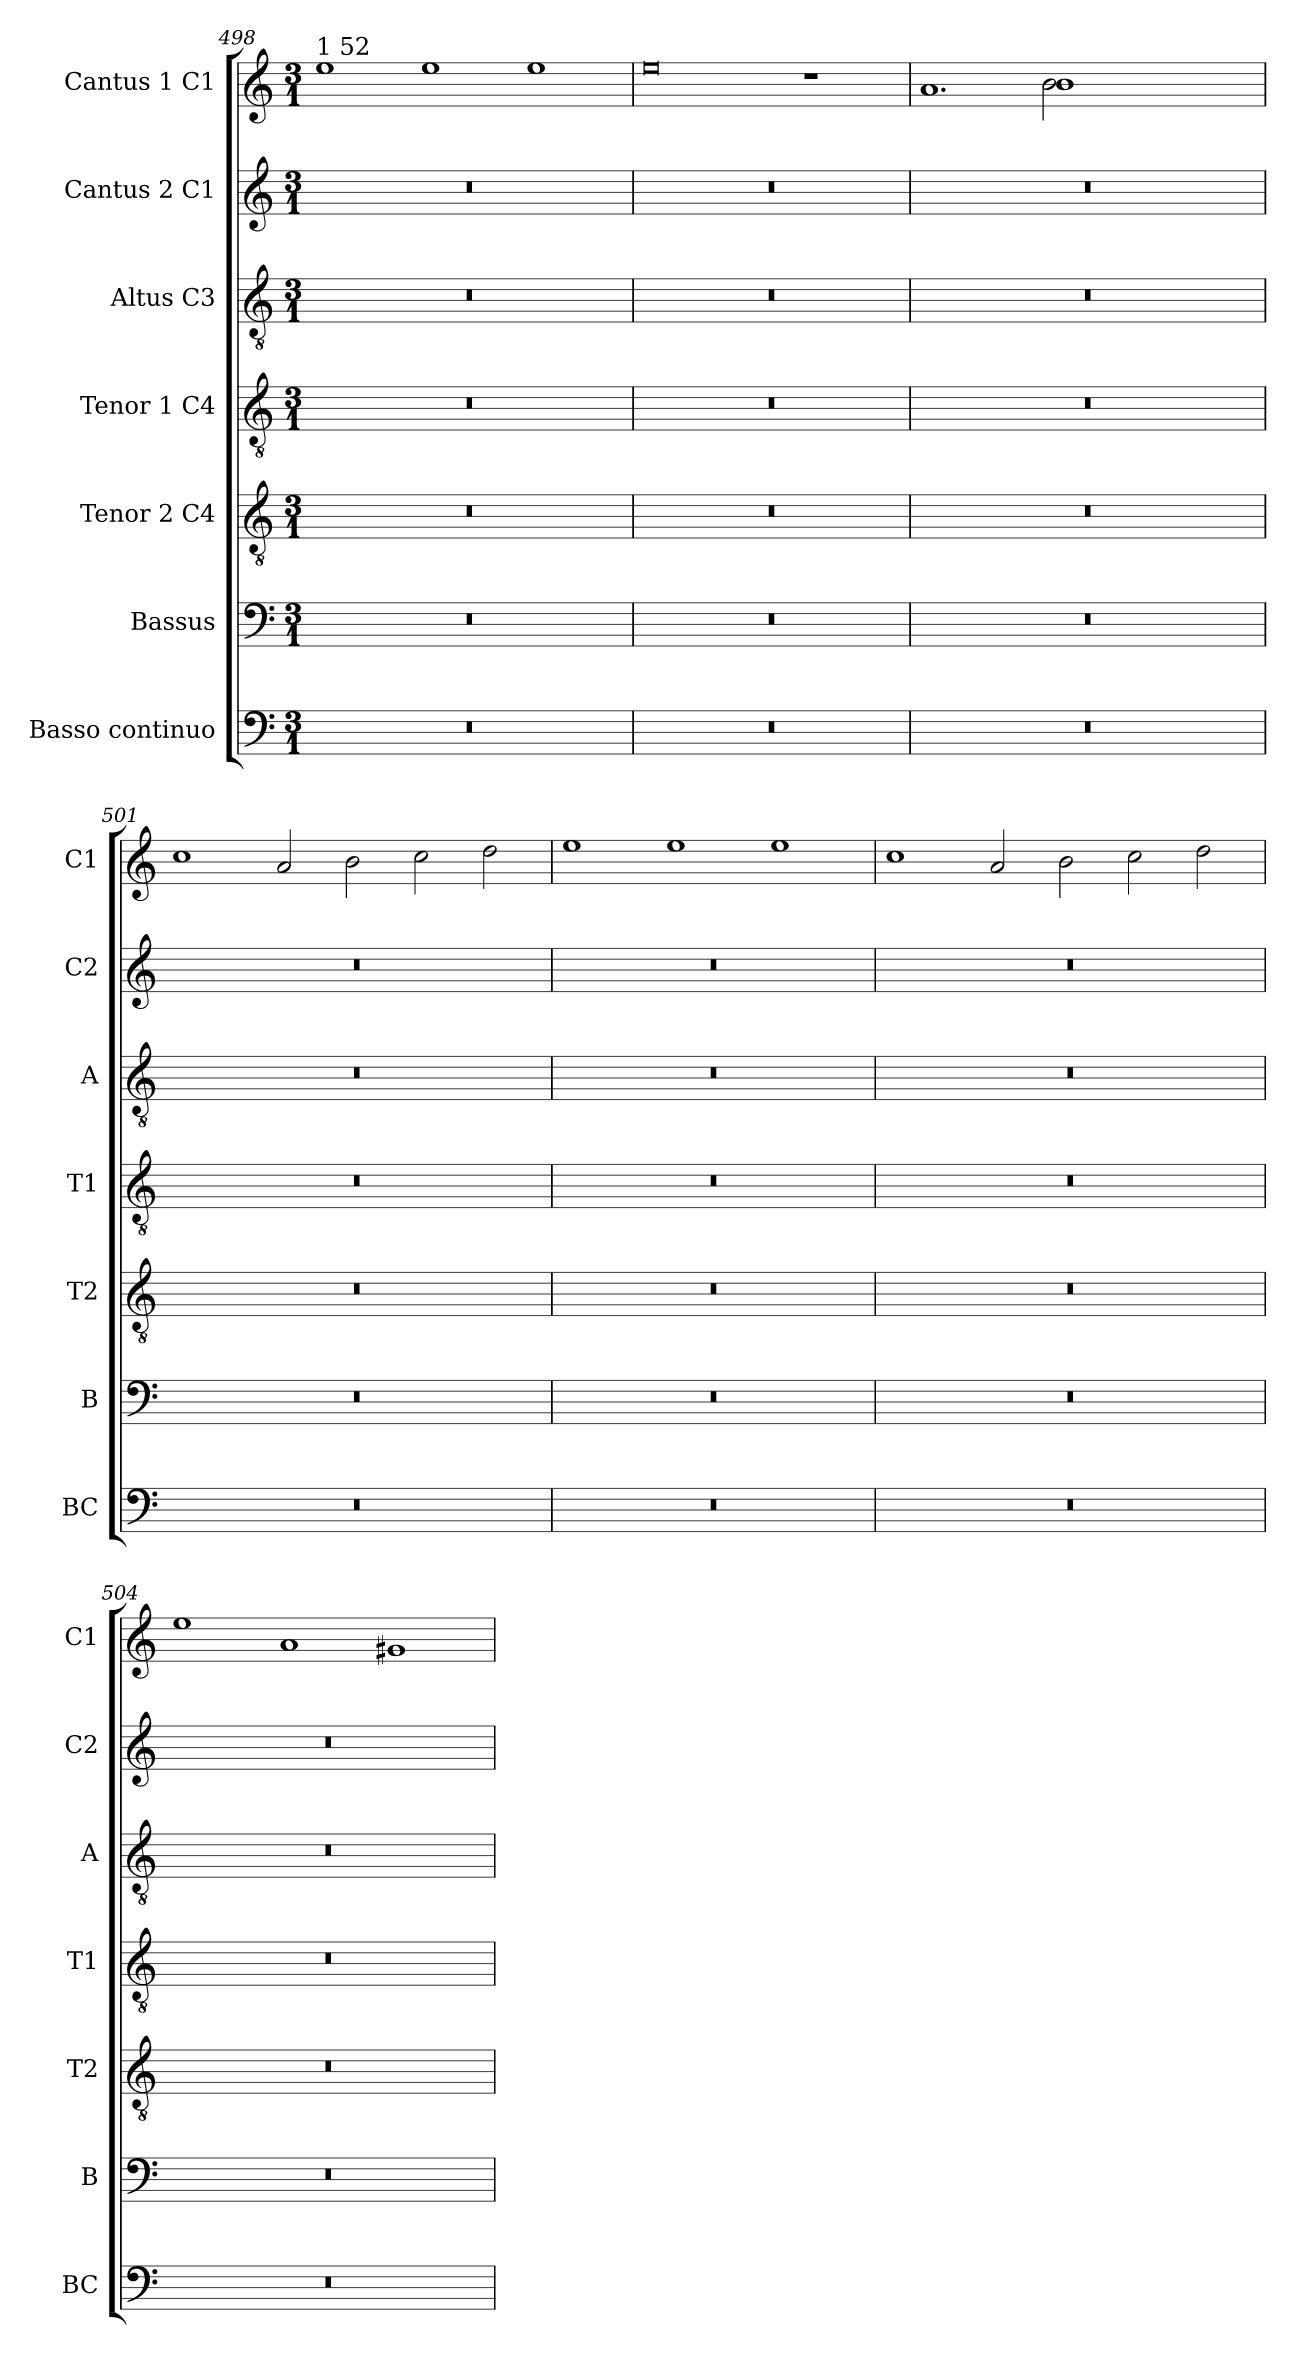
**kern	**kern	**kern	**kern	**kern	**kern	**kern
*part7	*part6	*part5	*part4	*part3	*part2	*part1
*staff7	*staff6	*staff5	*staff4	*staff3	*staff2	*staff1
*I"Basso continuo	*I"Bassus	*I"Tenor 2 C4	*I"Tenor 1 C4	*I"Altus C3	*I"Cantus 2 C1	*I"Cantus 1 C1
*I'BC	*I'B	*I'T2	*I'T1	*I'A	*I'C2	*I'C1
!!LO:LB:g=z
*clefF4	*clefF4	*clefGv2	*clefGv2	*clefGv2	*clefG2	*clefG2
*ITrd7c12	*	*	*	*	*	*
*k[]	*k[]	*k[]	*k[]	*k[]	*k[]	*k[]
*C:	*C:	*C:	*C:	*C:	*C:	*C:
*M3/1	*M3/1	*M3/1	*M3/1	*M3/1	*M3/1	*M3/1
=498	=498	=498	=498	=498	=498	=498
!	!	!	!	!	!	!LO:TX:a:t=1 52
0.r	0.r	0.r	0.r	0.r	0.r	1ee
.	.	.	.	.	.	1ee
.	.	.	.	.	.	1ee
=499	=499	=499	=499	=499	=499	=499
0.r	0.r	0.r	0.r	0.r	0.r	0ee
.	.	.	.	.	.	1r
=500	=500	=500	=500	=500	=500	=500
*	*	*	*	*	*	*^
0.r	0.r	0.r	0.r	0.r	0.r	1.a	1.ryy
.	.	.	.	.	.	1b	2b\
.	.	.	.	.	.	.	2ryy
.	.	.	.	.	.	2ryy	2ryy
*	*	*	*	*	*	*v	*v
=501	=501	=501	=501	=501	=501	=501
0.r	0.r	0.r	0.r	0.r	0.r	1cc
.	.	.	.	.	.	2a/
.	.	.	.	.	.	2b\
.	.	.	.	.	.	2cc\
.	.	.	.	.	.	2dd\
=502	=502	=502	=502	=502	=502	=502
0.r	0.r	0.r	0.r	0.r	0.r	1ee
.	.	.	.	.	.	1ee
.	.	.	.	.	.	1ee
=503	=503	=503	=503	=503	=503	=503
0.r	0.r	0.r	0.r	0.r	0.r	1cc
.	.	.	.	.	.	2a/
.	.	.	.	.	.	2b\
.	.	.	.	.	.	2cc\
.	.	.	.	.	.	2dd\
=504	=504	=504	=504	=504	=504	=504
0.r	0.r	0.r	0.r	0.r	0.r	1ee
.	.	.	.	.	.	1a
.	.	.	.	.	.	1g#X
=	=	=	=	=	=	=
*-	*-	*-	*-	*-	*-	*-
